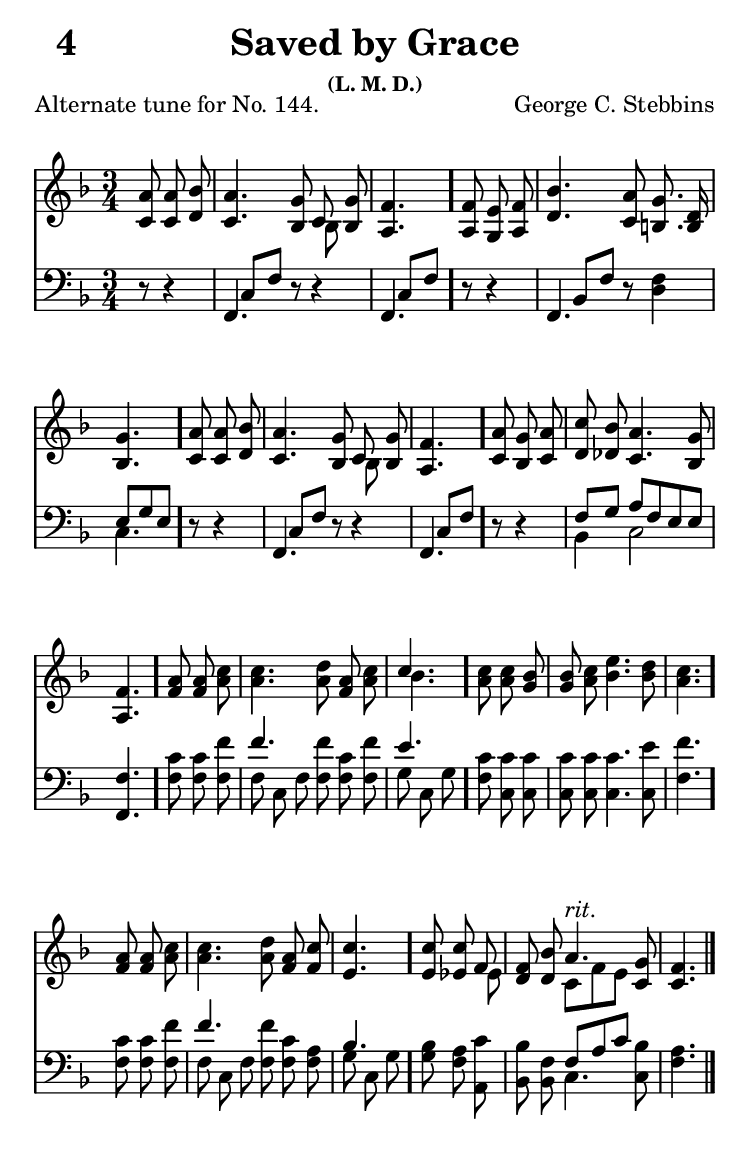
\include "common/global.ily"
\paper {
  \include "common/paper-additional.ily"
  ragged-last-bottom = ##t
  system-count = 4
system-system-spacing.padding = 7

}

\header{
  hymnnumber = "4"
  tunename = "Saved by Grace"
  meter = "L. M. D."
  composer = "George C. Stebbins" % see https://hymnary.org/tune/some_day_the_silver_cord_will_stebbins
  alternate = \markup { "Alternate tune for No. 144." }
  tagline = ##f
}

global = {
  \include "common/overrides.ily"
  \override Staff.TimeSignature.style = #'numbered
  \time 3/4
  \override Score.MetronomeMark.transparent = ##t % hide all fermata changes too
  \tempo 8=140
  \key f \major
  \partial 4.
  \autoBeamOff
}

notesSoprano = {
\global
\relative c'' {

  a8 a bes | a4. g8 c, g' | f4. \bar "."
  f8 e f | bes4. a8 g8. d16 | g4. \bar "."
  a8 a bes | a4. g8 c, g' | f4. \bar "."
  a8 g a | c bes a4. g8 | f4. \bar "."

  a8 a c | c4. d8 a c | c4. \bar "."
  c8 c bes | bes c e4. d8 | c4. \bar "."
  a8 a c | c4. d8 a c | c4. \bar "."
  c8 c f, | f bes a4.^\markup{\italic rit.} g8 | f4. \bar "|." % original has dots after rit.
  % TODO ritard. in MIDI

}
}

notesAlto = {
\global
\relative e' {

  c8 c d | c4. bes8 bes bes | a4.
  a8 g a | d4. c8 b8. b16 | bes4.
  c8 c d | c4. bes8 bes bes | a4.
  c8 bes c | d des c4. bes8 | a4.

  f'8 f a | a4. a8 f a | bes4.
  a8 a g | g a bes4. bes8 | a4.
  f8 f a | a4. a8 f f | e4.
  e8 ees ees | d d c8[ f e] c | c4.


}
}

notesTenor = {
\global
\relative a, {

  r8 r4 | r8 c8[ f] r8 r4 | r8 c8[ f]
  r8 r4 | r8 bes,8[ f'] r8 f4 | e8[ g e]
  r8 r4 | r8 c8[ f] r8 r4 | r8 c8[ f]
  r8 r4 | f8[ g] a[ f e e] | f4.

  c'8 c f | f4. f8 c f | e4.
  c8 c c | c c c4. e8 | f4.
  c8 c f | f4. f8 c a | bes4.
  bes8 a c | bes f f8[ a c] bes | a4.

}
}

notesBass = {
\global
\relative f, {

  r8 r4 | f4. r8 r4 | f4.
  r8 r4 | f4. r8 d'4 | c4.
  r8 r4 | f,4. r8 r4 | f4.
  r8 r4 | bes4 c2 | f,4.

  f'8 f f | f c f f f f | g c, g'
  f8 c c | c c c4. c8 | f4.
  f8 f f | f c f f f f | g c, g'
  g8 f a, | bes bes c4. c8 | f4.

}
}

\score {
  \context ChoirStaff <<
    \context Staff = upper <<
      \set Staff.autoBeaming = ##f
      \set ChoirStaff.systemStartDelimiter = #'SystemStartBar
      \set ChoirStaff.printPartCombineTexts = ##f
      \partcombine #'(2 . 11) \notesSoprano \notesAlto
    >>
    \context Staff = men <<
      \set Staff.autoBeaming = ##f
      \clef bass
      \set ChoirStaff.printPartCombineTexts = ##f
      \partcombine #'(2 . 11) \notesTenor \notesBass
    >>
  >>
  \layout {
    \include "common/layout.ily"
  }
  #(cond ((ly:get-option 'eog-midi-permitted) #{ \midi{
    \include "common/midi.ily"
  } #}))
}

\version "2.19.49"  % necessary for upgrading to future LilyPond versions.

% vi:set et ts=2 sw=2 ai nocindent syntax=lilypond:
